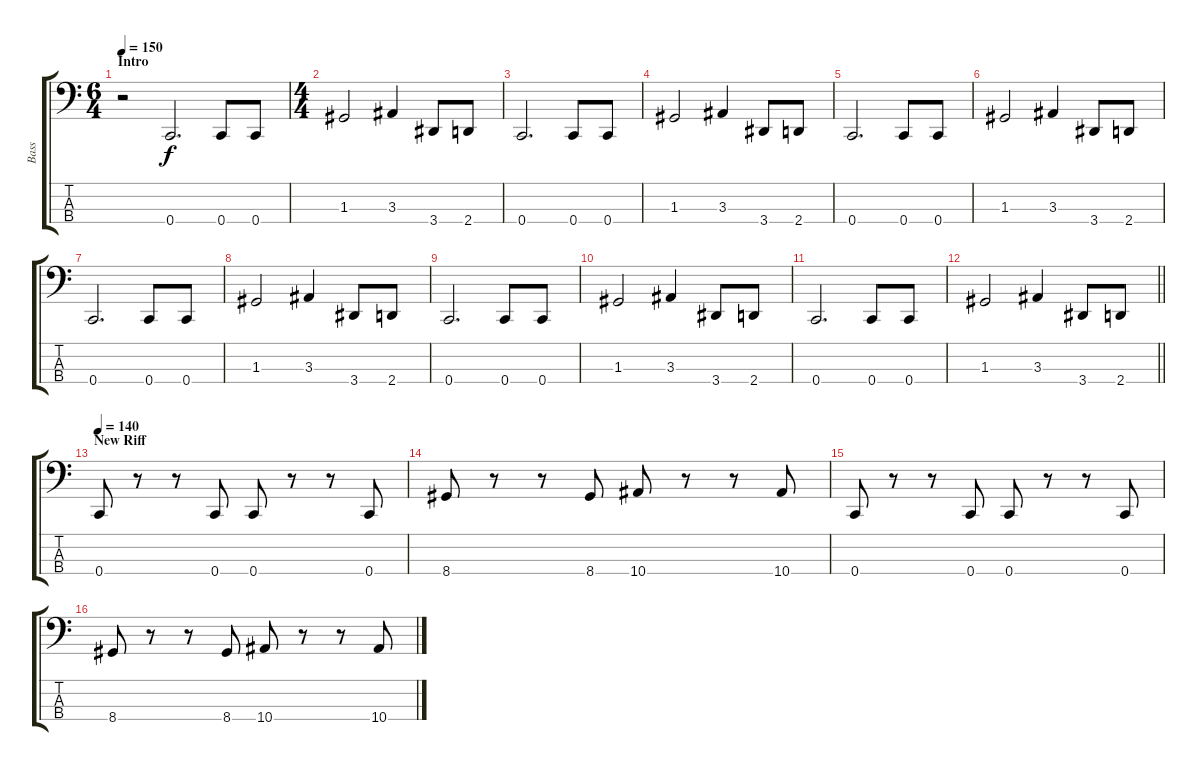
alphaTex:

\track ("Bass" "Bass") {instrument electricbasspick}
\staff {score tabs}
\tuning (F2 C2 G1 C1) {hide}
\ts (6 4)
\section ("" "Intro")
\tempo 150
\clef f4
\ks c
r.2{dy f instrument electricbasspick} 0.4.2{d} 0.4.8 0.4.8 |
\ts (4 4)
1.3.2 3.3.4 3.4.8 2.4.8 |
0.4.2{d} 0.4.8 0.4.8 |
1.3.2 3.3.4 3.4.8 2.4.8 |
0.4.2{d} 0.4.8 0.4.8 |
1.3.2 3.3.4 3.4.8 2.4.8 |
0.4.2{d} 0.4.8 0.4.8 |
1.3.2 3.3.4 3.4.8 2.4.8 |
0.4.2{d} 0.4.8 0.4.8 |
1.3.2 3.3.4 3.4.8 2.4.8 |
0.4.2{d} 0.4.8 0.4.8 |
\barLineRight lightlight
1.3.2 3.3.4 3.4.8 2.4.8 |
\section ("" "New Riff")
\tempo 140
0.4.8 r.8 r.8 0.4.8 0.4.8 r.8 r.8 0.4.8 |
8.4.8 r.8 r.8 8.4.8 10.4.8 r.8 r.8 10.4.8 |
0.4.8 r.8 r.8 0.4.8 0.4.8 r.8 r.8 0.4.8 |
8.4.8 r.8 r.8 8.4.8 10.4.8 r.8 r.8 10.4.8
